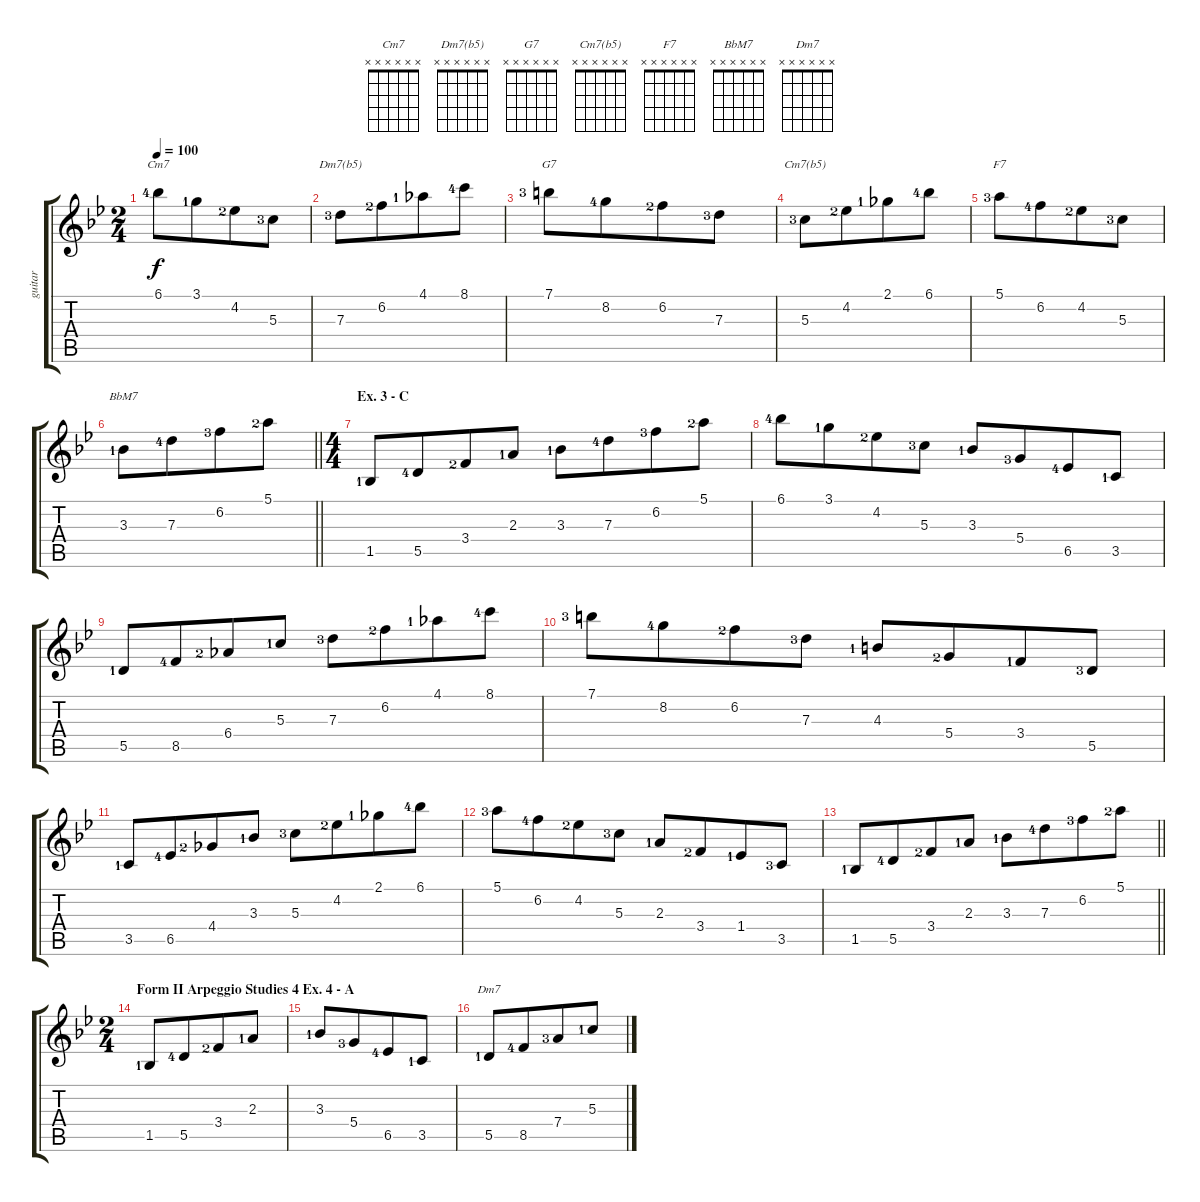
\track ("guitar" "guitar") {instrument acousticguitarnylon}
\staff {score tabs}
\tuning (E4 B3 G3 D3 A2 E2) {hide}
\chord ("Cm7" x x x x x x)
\chord ("Dm7(b5)" x x x x x x)
\chord ("G7" x x x x x x)
\chord ("Cm7(b5)" x x x x x x)
\chord ("F7" x x x x x x)
\chord ("BbM7" x x x x x x)
\chord ("Dm7" x x x x x x)
\ts (2 4)
\tempo 100
\clef g2
\ks bb
6.1{lf 5}.8{ch "Cm7" dy f} 3.1{lf 2}.8{beam merge} 4.2{lf 3}.8 5.3{lf 4}.8 |
7.3{lf 4}.8{ch "Dm7(b5)"} 6.2{lf 3}.8{beam merge} 4.1{lf 2}.8 8.1{lf 5}.8 |
7.1{lf 4}.8{ch "G7"} 8.2{lf 5}.8{beam merge} 6.2{lf 3}.8 7.3{lf 4}.8 |
5.3{lf 4}.8{ch "Cm7(b5)"} 4.2{lf 3}.8{beam merge} 2.1{lf 2}.8 6.1{lf 5}.8 |
5.1{lf 4}.8{ch "F7"} 6.2{lf 5}.8{beam merge} 4.2{lf 3}.8 5.3{lf 4}.8 |
\barLineRight lightlight
3.3{lf 2}.8{ch "BbM7"} 7.3{lf 5}.8{beam merge} 6.2{lf 4}.8 5.1{lf 3}.8 |
\ts (4 4)
\section ("" "Ex. 3 - C")
1.5{lf 2}.8 5.5{lf 5}.8{beam merge} 3.4{lf 3}.8 2.3{lf 2}.8 3.3{lf 2}.8 7.3{lf 5}.8{beam merge} 6.2{lf 4}.8 5.1{lf 3}.8 |
6.1{lf 5}.8 3.1{lf 2}.8{beam merge} 4.2{lf 3}.8 5.3{lf 4}.8 3.3{lf 2}.8 5.4{lf 4}.8{beam merge} 6.5{lf 5}.8 3.5{lf 2}.8 |
5.5{lf 2}.8 8.5{lf 5}.8{beam merge} 6.4{lf 3}.8 5.3{lf 2}.8 7.3{lf 4}.8 6.2{lf 3}.8{beam merge} 4.1{lf 2}.8 8.1{lf 5}.8 |
7.1{lf 4}.8 8.2{lf 5}.8{beam merge} 6.2{lf 3}.8 7.3{lf 4}.8 4.3{lf 2}.8 5.4{lf 3}.8{beam merge} 3.4{lf 2}.8 5.5{lf 4}.8 |
3.5{lf 2}.8 6.5{lf 5}.8{beam merge} 4.4{lf 3}.8 3.3{lf 2}.8 5.3{lf 4}.8 4.2{lf 3}.8{beam merge} 2.1{lf 2}.8 6.1{lf 5}.8 |
5.1{lf 4}.8 6.2{lf 5}.8{beam merge} 4.2{lf 3}.8 5.3{lf 4}.8 2.3{lf 2}.8 3.4{lf 3}.8{beam merge} 1.4{lf 2}.8 3.5{lf 4}.8 |
\barLineRight lightlight
1.5{lf 2}.8 5.5{lf 5}.8{beam merge} 3.4{lf 3}.8 2.3{lf 2}.8 3.3{lf 2}.8 7.3{lf 5}.8{beam merge} 6.2{lf 4}.8 5.1{lf 3}.8 |
\ts (2 4)
\section ("" "Form II Arpeggio Studies 4 Ex. 4 - A")
1.5{lf 2}.8 5.5{lf 5}.8{beam merge} 3.4{lf 3}.8 2.3{lf 2}.8 |
3.3{lf 2}.8 5.4{lf 4}.8{beam merge} 6.5{lf 5}.8 3.5{lf 2}.8 |
5.5{lf 2}.8{ch "Dm7"} 8.5{lf 5}.8{beam merge} 7.4{lf 4}.8 5.3{lf 2}.8
